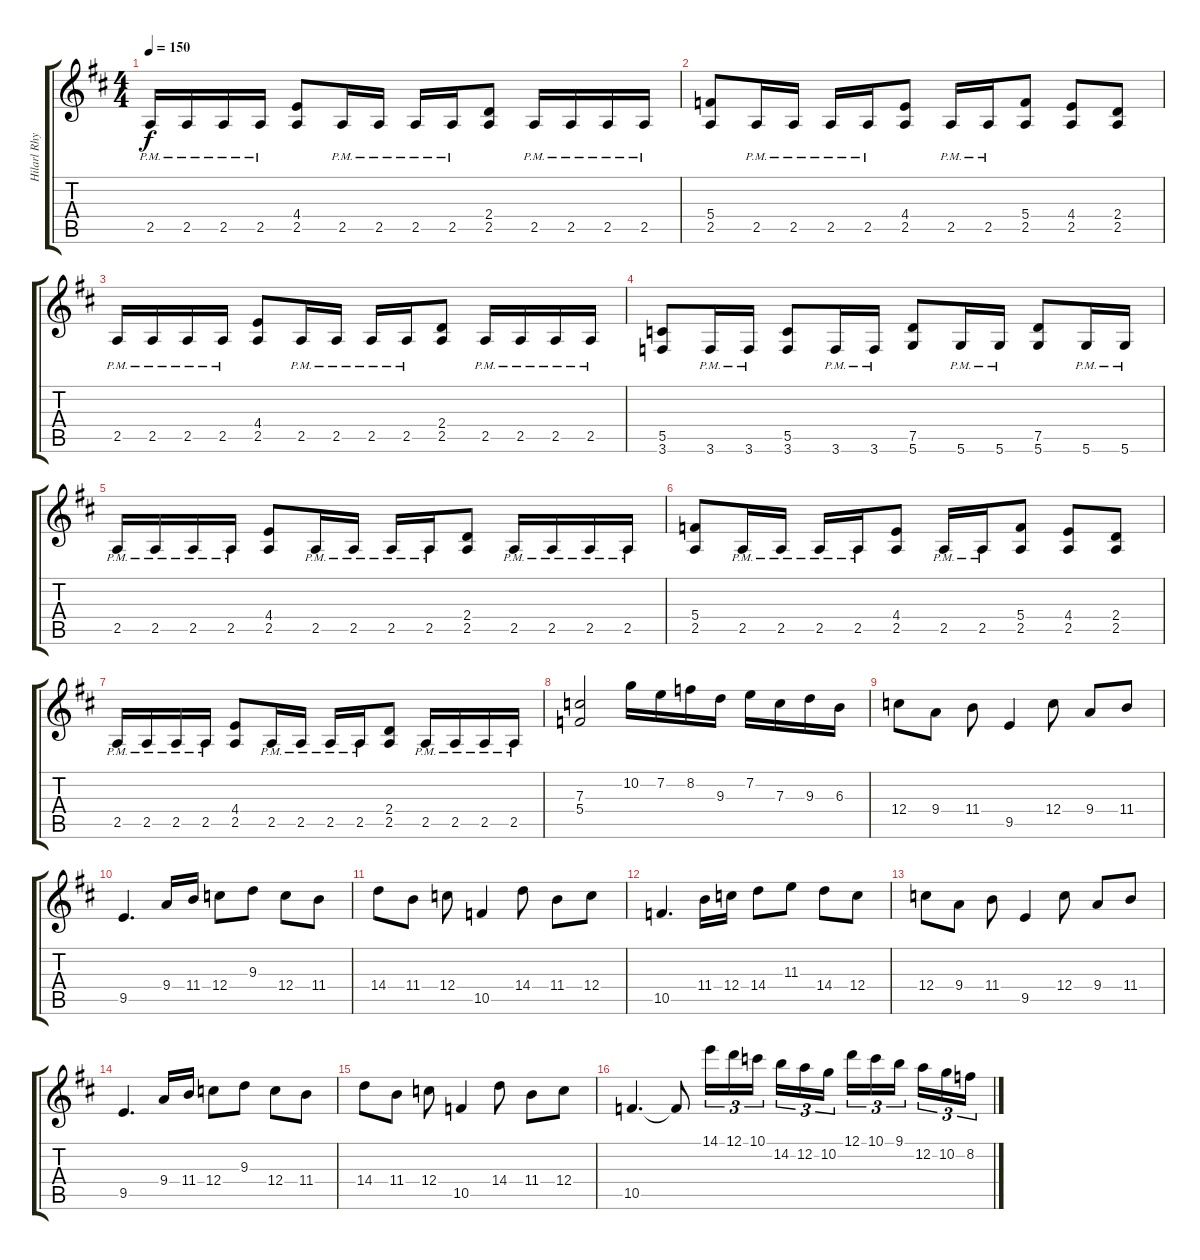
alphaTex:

\track ("Hilarl Rhythm" "Hilarl Rhy") {instrument distortionguitar}
\staff {score tabs}
\tuning (D4 A3 F3 C3 G2 D2) {hide}
\ts (4 4)
\tempo 150
\clef g2
\ks d
2.5{pm}.16{dy f} 2.5{pm}.16 2.5{pm}.16 2.5{pm}.16 (4.4 2.5).8 2.5{pm}.16 2.5{pm}.16 2.5{pm}.16 2.5{pm}.16 (2.4 2.5).8 2.5{pm}.16 2.5{pm}.16 2.5{pm}.16 2.5{pm}.16 |
(5.4 2.5).8 2.5{pm}.16 2.5{pm}.16 2.5{pm}.16 2.5{pm}.16 (4.4 2.5).8 2.5{pm}.16 2.5{pm}.16 (5.4 2.5).8 (4.4 2.5).8 (2.4 2.5).8 |
2.5{pm}.16 2.5{pm}.16 2.5{pm}.16 2.5{pm}.16 (4.4 2.5).8 2.5{pm}.16 2.5{pm}.16 2.5{pm}.16 2.5{pm}.16 (2.4 2.5).8 2.5{pm}.16 2.5{pm}.16 2.5{pm}.16 2.5{pm}.16 |
(5.5 3.6).8 3.6{pm}.16 3.6{pm}.16 (5.5 3.6).8 3.6{pm}.16 3.6{pm}.16 (7.5 5.6).8 5.6{pm}.16 5.6{pm}.16 (7.5 5.6).8 5.6{pm}.16 5.6{pm}.16 |
2.5{pm}.16 2.5{pm}.16 2.5{pm}.16 2.5{pm}.16 (4.4 2.5).8 2.5{pm}.16 2.5{pm}.16 2.5{pm}.16 2.5{pm}.16 (2.4 2.5).8 2.5{pm}.16 2.5{pm}.16 2.5{pm}.16 2.5{pm}.16 |
(5.4 2.5).8 2.5{pm}.16 2.5{pm}.16 2.5{pm}.16 2.5{pm}.16 (4.4 2.5).8 2.5{pm}.16 2.5{pm}.16 (5.4 2.5).8 (4.4 2.5).8 (2.4 2.5).8 |
2.5{pm}.16 2.5{pm}.16 2.5{pm}.16 2.5{pm}.16 (4.4 2.5).8 2.5{pm}.16 2.5{pm}.16 2.5{pm}.16 2.5{pm}.16 (2.4 2.5).8 2.5{pm}.16 2.5{pm}.16 2.5{pm}.16 2.5{pm}.16 |
(7.3 5.4).2 10.2.16 7.2.16 8.2.16 9.3.16 7.2.16 7.3.16 9.3.16 6.3.16 |
12.4.8 9.4.8 11.4.8 9.5.4 12.4.8 9.4.8 11.4.8 |
9.5.4{d} 9.4.16 11.4.16 12.4.8 9.3.8 12.4.8 11.4.8 |
14.4.8 11.4.8 12.4.8 10.5.4 14.4.8 11.4.8 12.4.8 |
10.5.4{d} 11.4.16 12.4.16 14.4.8 11.3.8 14.4.8 12.4.8 |
12.4.8 9.4.8 11.4.8 9.5.4 12.4.8 9.4.8 11.4.8 |
9.5.4{d} 9.4.16 11.4.16 12.4.8 9.3.8 12.4.8 11.4.8 |
14.4.8 11.4.8 12.4.8 10.5.4 14.4.8 11.4.8 12.4.8 |
10.5.4{d} 10.5{t}.8 14.1.16{tu (3 2)} 12.1.16{tu (3 2)} 10.1.16{tu (3 2) beam splitsecondary} 14.2.16{tu (3 2)} 12.2.16{tu (3 2)} 10.2.16{tu (3 2)} 12.1.16{tu (3 2)} 10.1.16{tu (3 2)} 9.1.16{tu (3 2) beam splitsecondary} 12.2.16{tu (3 2)} 10.2.16{tu (3 2)} 8.2.16{tu (3 2)}
